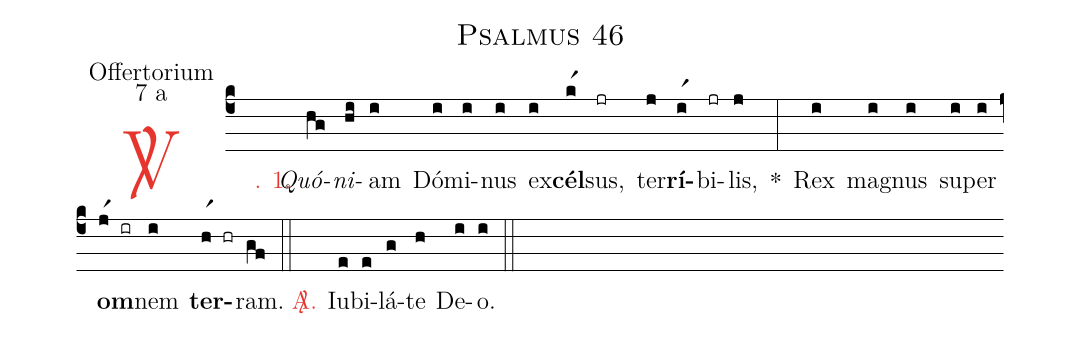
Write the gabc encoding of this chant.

name: Psalmus 46;
office-part: Offertorium;
mode: 7;
mode-differentia: a;
%%
(c4)

<c><sp>V/</sp>. 1.</c>() <i>Quó</i>(hg)<i>ni</i>(hi)am(i) Dó(i)mi(i)nus(i) ex(i)<b>cél</b>(kr1)sus,(jr) ter(j)<b>rí</b>(ir1)bi(jr)lis,(j) *(:) Rex(i) ma(i)gnus(i) su(i)per(i) <b>om</b>(jr1 ir)nem(i) <b>ter</b>(hr1 hr)ram.(gf)

(::)

<nlba><c><sp>A/</sp>.</c>() Iu</nlba>(e)bi(e)lá(g)te(h) De(i)o.(i)

(::)
